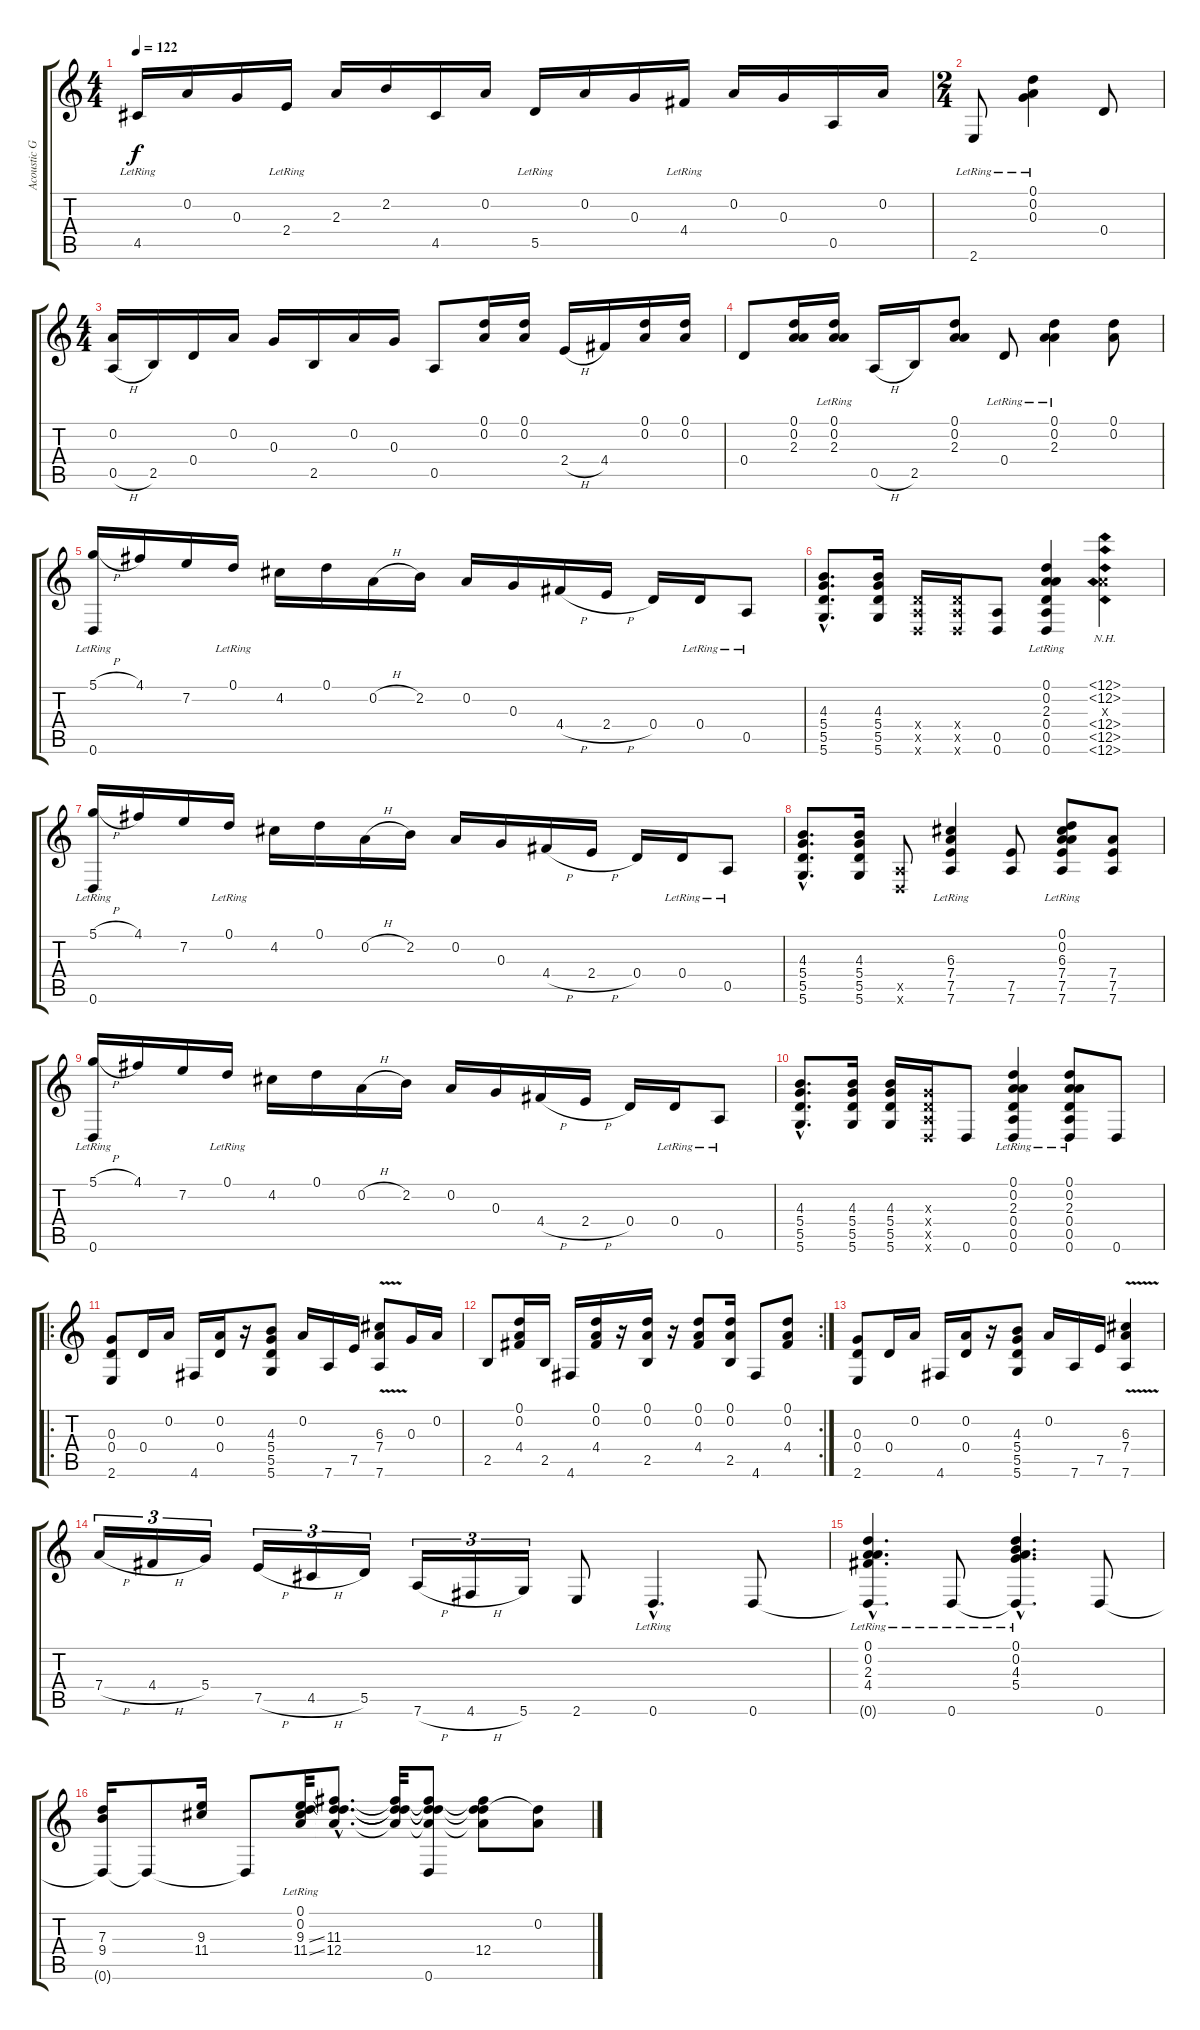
\track ("Acoustic Guitar - DADGAD tuning" "Acoustic G") {instrument acousticguitarsteel}
\staff {score tabs}
\tuning (D4 A3 G3 D3 A2 D2) {hide}
\ts (4 4)
\tempo 122
\clef g2
\ks c
4.5{lr}.16{dy f} 0.2.16 0.3.16 2.4{lr}.16 2.3.16 2.2.16 4.5.16 0.2.16 5.5{lr}.16 0.2.16 0.3.16 4.4{lr}.16 0.2.16 0.3.16 0.5.16 0.2.16 |
\ts (2 4)
2.6{lr}.8 (0.1{lr} 0.2{lr} 0.3{lr}).4 0.4.8 |
\ts (4 4)
(0.2 0.5{h}).16 2.5.16 0.4.16 0.2.16 0.3.16 2.5.16 0.2.16 0.3.16 0.5.8 (0.1 0.2).16 (0.1 0.2).16 2.4{h}.16 4.4.16 (0.1 0.2).16 (0.1 0.2).16 |
0.4.8 (0.1 0.2 2.3).16 (0.1{lr} 0.2{lr} 2.3{lr}).16 0.5{h}.16 2.5.16 (0.1 0.2 2.3).8 0.4{lr}.8 (0.1{lr} 0.2{lr} 2.3{lr}).4 (0.1 0.2).8 |
(5.1{h} 0.6{lr}).16 4.1.16 7.2.16 0.1{lr}.16 4.2.16 0.1.16 0.2{h}.16 2.2.16 0.2.16 0.3.16 4.4{h}.16 2.4{h}.16 0.4.16 0.4{lr}.16 0.5{lr}.8 |
(4.3{hac} 5.4{hac} 5.5{hac} 5.6{hac}).8{d} (4.3 5.4 5.5 5.6).16 (0.4{x} 0.5{x} 0.6{x}).16 (0.4{x} 0.5{x} 0.6{x}).16 (0.5 0.6).8 (0.1{lr} 0.2{lr} 2.3{lr} 0.4{lr} 0.5{lr} 0.6{lr}).4 (12.1{nh} 12.2{nh} 2.3{x} 12.4{nh} 12.5{nh} 12.6{nh}).4 |
(5.1{h} 0.6{lr}).16 4.1.16 7.2.16 0.1{lr}.16 4.2.16 0.1.16 0.2{h}.16 2.2.16 0.2.16 0.3.16 4.4{h}.16 2.4{h}.16 0.4.16 0.4{lr}.16 0.5{lr}.8 |
(4.3{hac} 5.4{hac} 5.5{hac} 5.6{hac}).8{d} (4.3 5.4 5.5 5.6).16 (0.5{x} 0.6{x}).8 (6.3{lr} 7.4{lr} 7.5{lr} 7.6).4 (7.5 7.6).8 (0.1{lr} 0.2{lr} 6.3{lr} 7.4{lr} 7.5{lr} 7.6{lr}).8 (7.4 7.5 7.6).8 |
(5.1{h} 0.6{lr}).16 4.1.16 7.2.16 0.1{lr}.16 4.2.16 0.1.16 0.2{h}.16 2.2.16 0.2.16 0.3.16 4.4{h}.16 2.4{h}.16 0.4.16 0.4{lr}.16 0.5{lr}.8 |
(4.3{hac} 5.4{hac} 5.5{hac} 5.6{hac}).8{d} (4.3 5.4 5.5 5.6).16 (4.3 5.4 5.5 5.6).16 (0.3{x} 0.4{x} 0.5{x} 0.6{x}).16 0.6.8 (0.1{lr} 0.2{lr} 2.3{lr} 0.4{lr} 0.5{lr} 0.6{lr}).4 (0.1 0.2 2.3{lr} 0.4{lr} 0.5{lr} 0.6{lr}).8 0.6.8 |
\ro
(0.3 0.4 2.6).8 0.4.16 0.2.16 4.6.16 (0.2 0.4).16 r.16 (4.3 5.4 5.5 5.6).8 0.2.16 7.6.16 7.5.16 (6.3{v} 7.4 7.6).8 0.3.16 0.2.16 |
\rc 2
2.5.8 (0.1 0.2 4.4).16 2.5.16 4.6.16 (0.1 0.2 4.4).16 r.16 (0.1 0.2 2.5).16 r.16 (0.1 0.2 4.4).8 (0.1 0.2 2.5).16 4.6.8 (0.1 0.2 4.4).8 |
(0.3 0.4 2.6).8 0.4.16 0.2.16 4.6.16 (0.2 0.4).16 r.16 (4.3 5.4 5.5 5.6).8 0.2.16 7.6.16 7.5.16 (6.3{v} 7.4 7.6).4 |
7.4{h}.16{tu (3 2)} 4.4{h}.16{tu (3 2)} 5.4.16{tu (3 2)} 7.5{h}.16{tu (3 2)} 4.5{h}.16{tu (3 2)} 5.5.16{tu (3 2)} 7.6{h}.16{tu (3 2)} 4.6{h}.16{tu (3 2)} 5.6.16{tu (3 2)} 2.6.8 0.6{hac lr}.4{d} 0.6.8 |
(0.1{hac lr} 0.2{hac lr} 2.3{hac lr} 4.4{hac lr} 0.6{hac t}).4{d} 0.6{lr}.8 (0.1{hac lr} 0.2{hac lr} 4.3{hac lr} 5.4{hac lr} 0.6{hac t}).4{d} 0.6.8 |
(7.3 9.4 0.6{t}).16 0.6{t}.8 (9.3 11.4).16 0.6{t}.8 (0.1{lr} 0.2{lr} 9.3{ss} 11.4{ss}).32 (0.1{hac t} 0.2{hac t} 11.3{hac} 12.4{hac}).8{d} (0.1{t} 0.2{t} 11.3{t} 12.4{t}).32 (0.1{t} 0.2{t} 11.3{t} 12.4{t} 0.6).8 (0.1{t} 0.2{t} 11.3{t} 12.4).8 (0.1{t} 0.2).8
